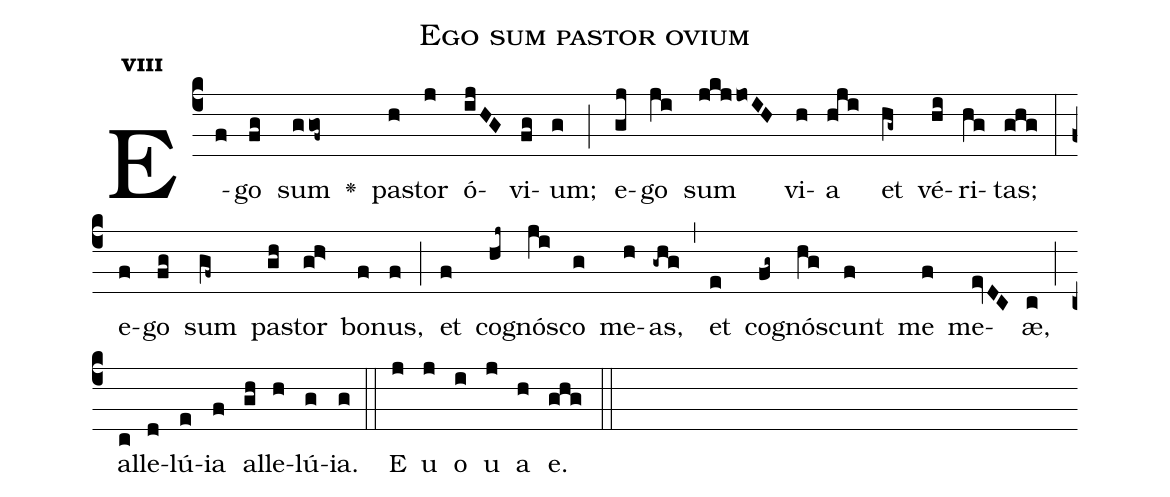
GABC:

name:Ego sum pastor ovium;
office-part:Antiphona;
mode:8;
%%
initial-style: 1;
name: Ego sum pastor ovium
book: Antiphonae & Responsoria/Tomus II, p. 194;
occasion: Hebdomada IV Paschae Dominica;
office-part: Laudes Ant E;
user-notes: ;
commentary: ;
annotation: 8g2;
centering-scheme: english;
fontsize: 12;
font: OFLSortsMillGoudy;
height: 11;
width: 4.5;
%%
(c4)E(f)go(fg) sum(ggof~) <v>\greheightstar</v>() pa(h)stor(j) ó(ijHG)vi(fg)um;(g) (;) e(gj)go(ji) sum(jkjjoIH) vi(h)a(hji) et(hg~) vé(hi)ri(hg)tas;(ghg) (:) e(f)go(fg) sum(gf~) pa(gh)stor(gh>) bo(f)nus,(f) (;) et(f) co(hj~)gnó(ji)sco(g) me(h)as,(-ghg) (,) et(e) co(fg~)gnó(hg)scunt(f) me(f) me(evDC)æ,(c) (;) al(c)le(d)lú(e)ia(f) al(gh)le(h)lú(g)ia.(g) (::)
E(j) u(j) o(i) u(j) a(h) e.(ghg) (::)
